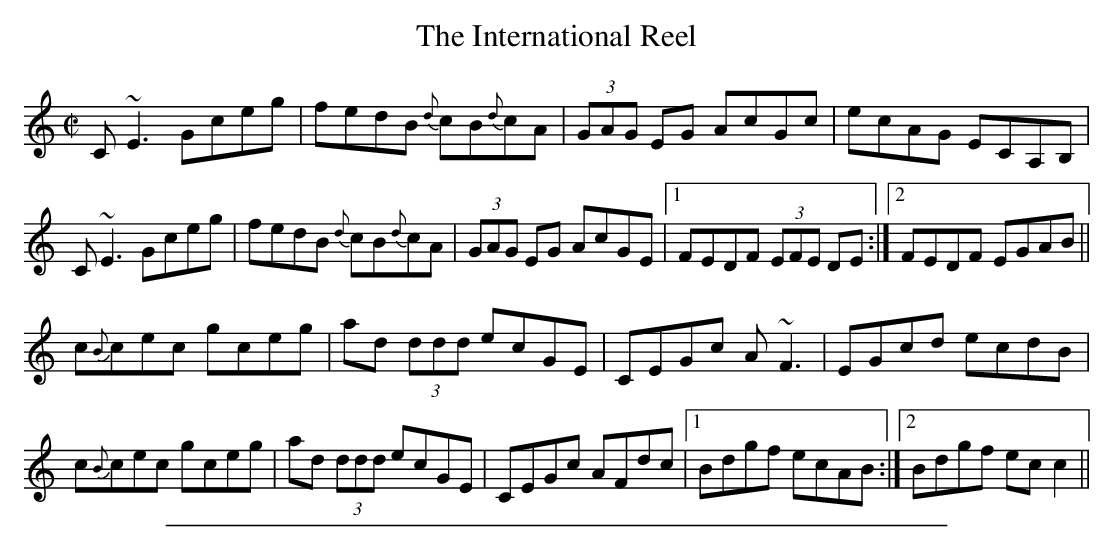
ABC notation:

X:1
T: The International Reel
M:C|
L:1/8
K:C
C~E3 Gceg|fedB {d}cB{d}cA|(3GAG EG AcGc|ecAG ECA,B,|
C~E3 Gceg|fedB {d}cB{d}cA|(3GAG EG AcGE|1 FEDF (3EFE DE:|2 FEDF EGAB||
c{B}cec gceg|ad (3ddd ecGE|CEGc A~F3|EGcd ecdB|
c{B}cec gceg|ad (3ddd ecGE|CEGc AFdc|1 Bdgf ecAB:|2 Bdgf ecc2||
